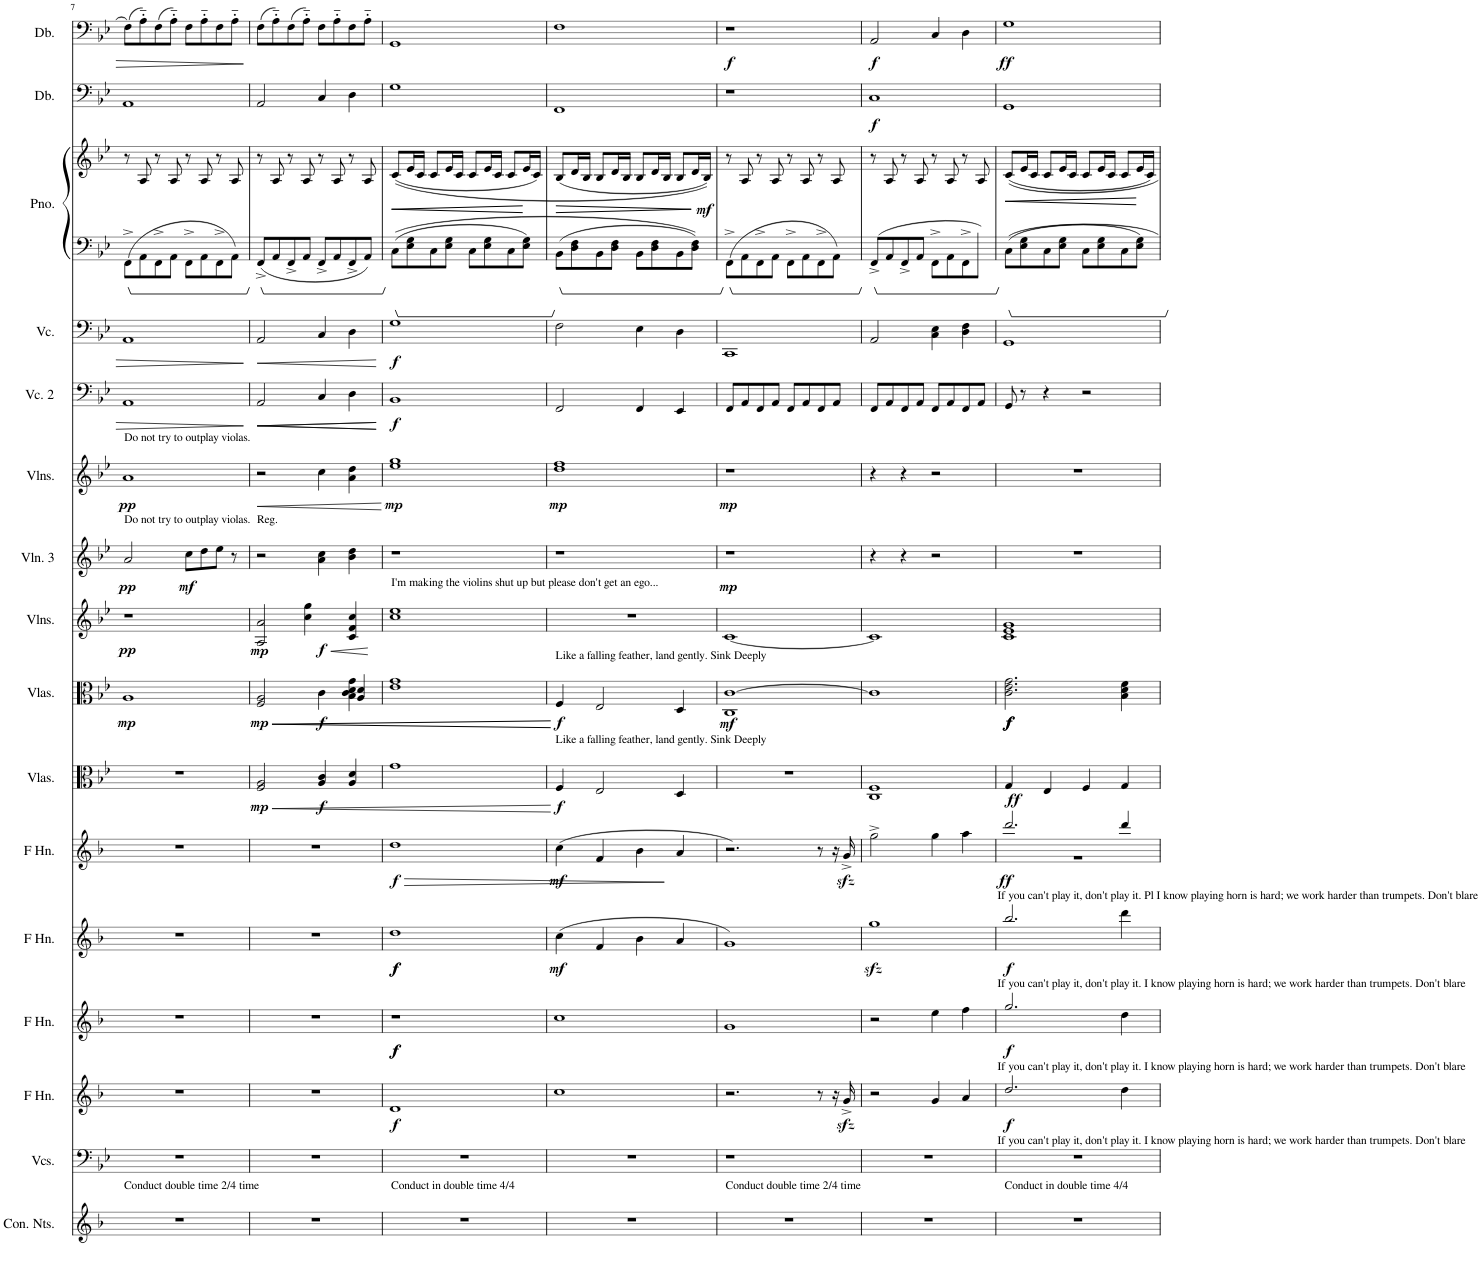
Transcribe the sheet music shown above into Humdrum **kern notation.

**kern	**kern	**kern	**dynam	**kern	**dynam	**kern	**dynam	**kern	**dynam	**kern	**dynam	**kern	**dynam	**kern	**dynam	**kern	**dynam	**kern	**dynam	**kern	**dynam	**kern	**dynam	**kern	**kern	**dynam	**kern	**dynam	**kern	**dynam
*part16	*part15	*part14	*part14	*part13	*part13	*part12	*part12	*part11	*part11	*part10	*part10	*part9	*part9	*part8	*part8	*part7	*part7	*part6	*part6	*part5	*part5	*part4	*part4	*part3	*part3	*part3	*part2	*part2	*part1	*part1
*staff17	*staff16	*staff15	*staff15	*staff14	*staff14	*staff13	*staff13	*staff12	*staff12	*staff11	*staff11	*staff10	*staff10	*staff9	*staff9	*staff8	*staff8	*staff7	*staff7	*staff6	*staff6	*staff5	*staff5	*staff4	*staff3	*staff3/4	*staff2	*staff2	*staff1	*staff1
*I"Conductor Notes	*I"Violoncellos	*I"Horn in F	*	*I"Horn in F	*	*I"Horn in F	*	*I"Horn in F	*	*I"Violas	*	*I"Violas	*	*I"Violins	*	*I"Violin 3	*	*I"Violins	*	*I"Violoncello 2	*	*I"Violoncello	*	*I"Piano	*	*	*I"Double Bass	*	*I"Double Bass	*
*I'Con. Nts.	*I'Vcs.	*	*	*	*	*	*	*	*	*I'Vlas.	*	*I'Vlas.	*	*I'Vlns.	*	*I'Vln. 3	*	*I'Vlns.	*	*I'Vc. 2	*	*I'Vc.	*	*I'Pno.	*	*	*I'Db.	*	*I'Db.	*
!!LO:PB:g=z
*clefG2	*clefF4	*clefG2	*	*clefG2	*	*clefG2	*	*clefG2	*	*clefC3	*	*clefC3	*	*clefG2	*	*clefG2	*	*clefG2	*	*clefF4	*	*clefF4	*	*clefF4	*clefG2	*	*clefF4	*	*clefF4	*
*Trd4c7	*	*Trd4c7	*	*Trd4c7	*	*Trd4c7	*	*Trd4c7	*	*	*	*	*	*	*	*	*	*	*	*	*	*	*	*	*	*	*Trd7c12	*	*Trd7c12	*
*k[b-]	*k[b-e-]	*k[b-]	*	*k[b-]	*	*k[b-]	*	*k[b-]	*	*k[b-e-]	*	*k[b-e-]	*	*k[b-e-]	*	*k[b-e-]	*	*k[b-e-]	*	*k[b-e-]	*	*k[b-e-]	*	*k[b-e-]	*k[b-e-]	*	*k[b-e-]	*	*k[b-e-]	*
*M4/4	*M4/4	*M4/4	*	*M4/4	*	*M4/4	*	*M4/4	*	*M4/4	*	*M4/4	*	*M4/4	*	*M4/4	*	*M4/4	*	*M4/4	*	*M4/4	*	*M4/4	*M4/4	*	*M4/4	*	*M4/4	*
=7	=7	=7	=7	=7	=7	=7	=7	=7	=7	=7	=7	=7	=7	=7	=7	=7	=7	=7	=7	=7	=7	=7	=7	=7	=7	=7	=7	=7	=7	=7
!	!	!	!	!	!	!	!	!	!	!	!	!	!	!	!	!	!	!LO:TX:a:t=Do not try to outplay violas.	!	!	!	!	!	!	!	!	!	!	!	!
!	!	!	!	!	!	!	!	!	!	!	!	!	!	!	!	!LO:TX:a:t=Do not try to outplay violas.	!	!	!	!	!	!	!	!	!	!	!	!	!	!
!LO:TX:a:t=Conduct double time 2/4 time	!	!	!	!	!	!	!	!	!	!	!	!	!	!	!	!	!	!	!	!	!	!	!	!	!	!	!	!	!	!
!	!	!	!	!	!	!	!	!	!	!	!	!	!LO:DY:b	!	!LO:DY:b	!	!LO:DY:b	!	!LO:DY:b	!	!	!	!	!	!	!	!	!	!	!
1r	1r	1r	.	1r	.	1r	.	1r	.	1r	.	1A	mp	1r	pp	2a/	pp	1a	pp	1AA	.	1AA	.	8FF^\L	8r	.	1AA	.	(8F\L	.
.	.	.	.	.	.	.	.	.	.	.	.	.	.	.	.	.	.	.	.	.	.	.	.	8AA\	8A/	.	.	.	8A'~\)	.
.	.	.	.	.	.	.	.	.	.	.	.	.	.	.	.	.	.	.	.	.	.	.	.	8FF^\	8r	.	.	.	(8F\	.
.	.	.	.	.	.	.	.	.	.	.	.	.	.	.	.	.	.	.	.	.	.	.	.	8AA\J	8A/	.	.	.	8A'~\J)	.
!	!	!	!	!	!	!	!	!	!	!	!	!	!	!	!	!	!LO:DY:b	!	!	!	!	!	!	!	!	!	!	!	!	!
.	.	.	.	.	.	.	.	.	.	.	.	.	.	.	.	8cc\L	mf	.	.	.	.	.	.	8FF^\L	8r	.	.	.	8F\L	.
.	.	.	.	.	.	.	.	.	.	.	.	.	.	.	.	8dd\	.	.	.	.	.	.	.	8AA\	8A/	.	.	.	8A'~\	.
.	.	.	.	.	.	.	.	.	.	.	.	.	.	.	.	8ee-\J	.	.	.	.	.	.	.	8FF^\	8r	.	.	.	8F\	.
.	.	.	.	.	.	.	.	.	.	.	.	.	.	.	.	8r	.	.	.	.	.	.	.	8AA\J	8A/	.	.	.	8A'~\J	.
=8	=8	=8	=8	=8	=8	=8	=8	=8	=8	=8	=8	=8	=8	=8	=8	=8	=8	=8	=8	=8	=8	=8	=8	=8	=8	=8	=8	=8	=8	=8
!	!	!	!	!	!	!	!	!	!	!	!	!	!	!	!	!LO:TX:a:t=Reg.	!	!	!	!	!	!	!	!	!	!	!	!	!	!
!	!	!	!	!	!	!	!	!	!	!	!LO:HP:b	!	!LO:HP:b	!	!	!	!	!	!LO:HP:b	!	!LO:HP:b	!	!LO:HP:b	!	!	!	!	!	!	!
*	*	*	*	*	*	*	*	*	*	*	*	*^	*	*	*	*	*	*	*	*	*	*	*	*	*	*	*	*	*	*
!	!	!	!	!	!	!	!	!	!	!	!LO:DY:n=1:b	!	!	!LO:DY:n=1:b	!	!LO:DY:b	!	!	!	!	!	!	!	!	!	!	!	!	!	!	!
1r	1r	1r	.	1r	.	1r	.	1r	.	2F/ 2A/	< mp	2F/ 2A/	2.ryy	< mp	2A/ 2a/	mp	2r	.	2r	<	2AA/	<	2AA/	<	8FF^/L	8r	.	2AA/	.	(8F\L	.
.	.	.	.	.	.	.	.	.	.	.	.	.	.	.	.	.	.	.	.	.	.	.	.	.	8AA/	8A/	.	.	.	8A'~\)	.
.	.	.	.	.	.	.	.	.	.	.	.	.	.	.	.	.	.	.	.	.	.	.	.	.	8FF^/	8r	.	.	.	(8F\	.
.	.	.	.	.	.	.	.	.	.	.	.	.	.	.	.	.	.	.	.	.	.	.	.	.	8AA/J	8A/	.	.	.	8A'~\J)	.
!	!	!	!	!	!	!	!	!	!	!	!LO:DY:n=2:b	!	!	!LO:DY:n=2:b	!	!LO:HP:b	!	!	!	!	!	!LO:HP:b	!	!	!	!	!	!	!	!	!
!	!	!	!	!	!	!	!	!	!	!	!	!	!	!	!	!LO:DY:n=1:b	!	!	!	!	!	!	!	!	!	!	!	!	!	!	!
.	.	.	.	.	.	.	.	.	.	4A/ 4c/	f	4c\	.	f	4cc\ 4gg\	< f	4a\ 4cc\	.	4cc\	.	4C/	<	4C/	.	8FF^/L	8r	.	4C/	.	8F\L	.
.	.	.	.	.	.	.	.	.	.	.	.	.	.	.	.	.	.	.	.	.	.	.	.	.	8AA/	8A/	.	.	.	8A'~\	.
.	.	.	.	.	.	.	.	.	.	4A/ 4d/	.	4A/ 4d/	4B-\ 4c\ 4d\ 4g\	.	4c/ 4f/ 4cc/	.	4b-\ 4dd\	.	4a\ 4dd\	.	4D\	.	4D\	.	8FF^/	8r	.	4D\	.	8F\	.
.	.	.	.	.	.	.	.	.	.	.	.	.	.	.	.	.	.	.	.	.	.	.	.	.	8AA/J	8A/	.	.	.	8A'~\J	.
*	*	*	*	*	*	*	*	*	*	*	*	*v	*v	*	*	*	*	*	*	*	*	*	*	*	*	*	*	*	*	*	*
.	.	.	.	.	.	.	.	.	.	.	.	.	.	.	.	.	.	.	[	.	[ [	.	[	.	.	.	.	.	.	.
=9	=9	=9	=9	=9	=9	=9	=9	=9	=9	=9	=9	=9	=9	=9	=9	=9	=9	=9	=9	=9	=9	=9	=9	=9	=9	=9	=9	=9	=9	=9
!	!	!	!	!	!	!	!	!	!	!	!	!	!	!LO:TX:a:t=I'm making the violins shut up but please don't get an ego...	!	!	!	!	!	!	!	!	!	!	!	!	!	!	!	!
!LO:TX:a:t=Conduct in double time 4/4	!	!	!	!	!	!	!	!	!	!	!	!	!	!	!	!	!	!	!	!	!	!	!	!	!	!	!	!	!	!
!	!	!	!LO:DY:b	!	!LO:DY:b	!	!	!	!LO:HP:b	!	!	!	!	!	!	!	!	!	!	!	!	!	!	!	!	!LO:HP:b	!	!	!	!
!	!	!	!	!	!LO:DY:n=1:b	!	!LO:DY:b	!	!	!	!	!	!	!	!	!	!	!	!	!	!	!	!	!	!	!	!	!	!	!
!	!	!	!	!	!	!	!LO:DY:n=1:b	!	!LO:DY:n=1:b	!	!	!	!	!	!	!	!	!	!LO:DY:b	!	!LO:DY:b	!	!LO:DY:b	!	!	!	!	!	!	!
1r	1r	1d	f	1r	f f	1dd	f f	1dd	> f	1g	.	1e- 1g	.	1cc 1ee-	.	1r	.	1ee- 1gg	mp	1BB-	f	1G	f	8C\L	((8c/L	<	1G	.	1GG	.
.	.	.	.	.	.	.	.	.	.	.	.	.	.	.	.	.	.	.	.	.	.	.	.	8E-\ 8G\	16e-/L	.	.	.	.	.
.	.	.	.	.	.	.	.	.	.	.	.	.	.	.	.	.	.	.	.	.	.	.	.	.	16c/JJ	.	.	.	.	.
.	.	.	.	.	.	.	.	.	.	.	.	.	.	.	.	.	.	.	.	.	.	.	.	8C\	8c/L	.	.	.	.	.
.	.	.	.	.	.	.	.	.	.	.	.	.	.	.	.	.	.	.	.	.	.	.	.	8E-\ 8G\J	16e-/L	.	.	.	.	.
.	.	.	.	.	.	.	.	.	.	.	.	.	.	.	.	.	.	.	.	.	.	.	.	.	16c/JJ	.	.	.	.	.
.	.	.	.	.	.	.	.	.	.	.	.	.	.	.	.	.	.	.	.	.	.	.	.	8C\L	8c/L	.	.	.	.	.
.	.	.	.	.	.	.	.	.	.	.	.	.	.	.	.	.	.	.	.	.	.	.	.	8E-\ 8G\	16e-/L	.	.	.	.	.
.	.	.	.	.	.	.	.	.	.	.	.	.	.	.	.	.	.	.	.	.	.	.	.	.	16c/JJ	.	.	.	.	.
.	.	.	.	.	.	.	.	.	.	.	.	.	.	.	.	.	.	.	.	.	.	.	.	8C\	8c/L	.	.	.	.	.
.	.	.	.	.	.	.	.	.	.	.	.	.	.	.	.	.	.	.	.	.	.	.	.	8E-\ 8G\J	16e-/L	.	.	.	.	.
.	.	.	.	.	.	.	.	.	.	.	.	.	.	.	.	.	.	.	.	.	.	.	.	.	16c/JJ)	.	.	.	.	.
.	.	.	.	.	.	.	.	.	.	.	[	.	[	.	[	.	.	.	.	.	.	.	.	.	.	[	.	.	.	.
=10	=10	=10	=10	=10	=10	=10	=10	=10	=10	=10	=10	=10	=10	=10	=10	=10	=10	=10	=10	=10	=10	=10	=10	=10	=10	=10	=10	=10	=10	=10
!	!	!	!	!	!	!	!	!	!	!	!	!LO:TX:a:t=Like a falling feather, land gently. Sink Deeply	!	!	!	!	!	!	!	!	!	!	!	!	!	!	!	!	!	!
!	!	!	!	!	!	!	!	!	!	!LO:TX:a:t=Like a falling feather, land gently. Sink Deeply	!	!	!	!	!	!	!	!	!	!	!	!	!	!	!	!	!	!	!	!
!	!	!	!	!	!	!	!LO:DY:b	!	!LO:DY:b	!	!LO:DY:b	!	!LO:DY:b	!	!	!	!	!	!LO:DY:b	!	!	!	!	!	!	!LO:HP:b	!	!	!	!
1r	1r	1cc	.	1cc	.	(4cc\	mf	(4cc\	mf	4F/	f	4F/	f	1r	.	1r	.	1dd 1ff	mp	2FF/	.	2F\	.	8BB-\L	(8B-/L	>	1FF	.	1F	.
.	.	.	.	.	.	.	.	.	.	.	.	.	.	.	.	.	.	.	.	.	.	.	.	8D\ 8F\	16d/L	.	.	.	.	.
.	.	.	.	.	.	.	.	.	.	.	.	.	.	.	.	.	.	.	.	.	.	.	.	.	16B-/JJ	.	.	.	.	.
.	.	.	.	.	.	4f/	.	4f/	.	2E-/	.	2E-/	.	.	.	.	.	.	.	.	.	.	.	8BB-\	8B-/L	.	.	.	.	.
.	.	.	.	.	.	.	.	.	.	.	.	.	.	.	.	.	.	.	.	.	.	.	.	8D\ 8F\J	16d/L	.	.	.	.	.
.	.	.	.	.	.	.	.	.	.	.	.	.	.	.	.	.	.	.	.	.	.	.	.	.	16B-/JJ	.	.	.	.	.
.	.	.	.	.	.	4b-\	.	4b-\	.	.	.	.	.	.	.	.	.	.	.	4FF/	.	4E-\	.	8BB-\L	8B-/L	.	.	.	.	.
.	.	.	.	.	.	.	.	.	.	.	.	.	.	.	.	.	.	.	.	.	.	.	.	8D\ 8F\	16d/L	.	.	.	.	.
.	.	.	.	.	.	.	.	.	.	.	.	.	.	.	.	.	.	.	.	.	.	.	.	.	16B-/JJ	.	.	.	.	.
.	.	.	.	.	.	4a/	.	4a/	.	4D/	.	4D/	.	.	.	.	.	.	.	4EE-/	.	4D\	.	8BB-\	8B-/L	.	.	.	.	.
.	.	.	.	.	.	.	.	.	.	.	.	.	.	.	.	.	.	.	.	.	.	.	.	8D\ 8F\J	16d/L	.	.	.	.	.
!	!	!	!	!	!	!	!	!	!	!	!	!	!	!	!	!	!	!	!	!	!	!	!	!	!	!LO:DY:b	!	!	!	!
.	.	.	.	.	.	.	.	.	.	.	.	.	.	.	.	.	.	.	.	.	.	.	.	.	16B-/JJ))	mf	.	.	.	.
.	.	.	.	.	.	.	.	.	.	.	.	.	.	.	.	.	.	.	.	.	.	.	.	.	.	]	.	.	.	.
=11	=11	=11	=11	=11	=11	=11	=11	=11	=11	=11	=11	=11	=11	=11	=11	=11	=11	=11	=11	=11	=11	=11	=11	=11	=11	=11	=11	=11	=11	=11
!LO:TX:a:t=Conduct double time 2/4 time	!	!	!	!	!	!	!	!	!	!	!	!	!	!	!	!	!	!	!	!	!	!	!	!	!	!	!	!	!	!
!	!	!	!	!	!	!	!	!	!	!	!	!	!LO:DY:b	!	!	!	!LO:DY:b	!	!LO:DY:b	!	!	!	!	!	!	!	!	!	!	!LO:DY:b
1r	1r	2.r	.	1g	.	1g)	.	2.r)	.	1r	.	1C [1c	mf	[1c	.	1r	mp	1r	mp	8FF/L	.	1CC	.	8FF^\L	8r	.	1r	.	1r	f
.	.	.	.	.	.	.	.	.	.	.	.	.	.	.	.	.	.	.	.	8AA/	.	.	.	8AA\	8A/	.	.	.	.	.
.	.	.	.	.	.	.	.	.	.	.	.	.	.	.	.	.	.	.	.	8FF/	.	.	.	8FF^\	8r	.	.	.	.	.
.	.	.	.	.	.	.	.	.	.	.	.	.	.	.	.	.	.	.	.	8AA/J	.	.	.	8AA\J	8A/	.	.	.	.	.
.	.	.	.	.	.	.	.	.	.	.	.	.	.	.	.	.	.	.	.	8FF/L	.	.	.	8FF^\L	8r	.	.	.	.	.
.	.	.	.	.	.	.	.	.	.	.	.	.	.	.	.	.	.	.	.	8AA/	.	.	.	8AA\	8A/	.	.	.	.	.
.	.	8r	.	.	.	.	.	8r	]	.	.	.	.	.	.	.	.	.	.	8FF/	.	.	.	8FF^\	8r	.	.	.	.	.
.	.	16r	.	.	.	.	.	16r	.	.	.	.	.	.	.	.	.	.	.	8AA/J	.	.	.	8AA\J	8A/	.	.	.	.	.
.	.	16gzz<^/	.	.	.	.	.	16gzz<^/	.	.	.	.	.	.	.	.	.	.	.	.	.	.	.	.	.	.	.	.	.	.
=12	=12	=12	=12	=12	=12	=12	=12	=12	=12	=12	=12	=12	=12	=12	=12	=12	=12	=12	=12	=12	=12	=12	=12	=12	=12	=12	=12	=12	=12	=12
!	!	!	!	!	!	!	!	!	!	!	!LO:DY:b	!	!	!	!	!	!	!	!	!	!	!	!	!	!	!	!	!LO:DY:b	!	!LO:DY:b
1r	1r	2r	.	2r	.	1ggzz<	.	2gg^\	.	1C 1F	ff	1c]	.	1c]	.	4r	.	4r	.	8FF/L	.	2AA/	.	8FF^/L	8r	.	1C	f	2AA/	f
.	.	.	.	.	.	.	.	.	.	.	.	.	.	.	.	.	.	.	.	8AA/	.	.	.	8AA/	8A/	.	.	.	.	.
.	.	.	.	.	.	.	.	.	.	.	.	.	.	.	.	4r	.	4r	.	8FF/	.	.	.	8FF^/	8r	.	.	.	.	.
.	.	.	.	.	.	.	.	.	.	.	.	.	.	.	.	.	.	.	.	8AA/J	.	.	.	8AA/J	8A/	.	.	.	.	.
.	.	4g/	.	4ee\	.	.	.	4gg\	.	.	.	.	.	.	.	2r	.	2r	.	8FF/L	.	4C\ 4E-\	.	8FF^\L	8r	.	.	.	4C/	.
.	.	.	.	.	.	.	.	.	.	.	.	.	.	.	.	.	.	.	.	8AA/	.	.	.	8AA\	8A/	.	.	.	.	.
.	.	4a/	.	4ff\	.	.	.	4aa\	.	.	.	.	.	.	.	.	.	.	.	8FF/	.	4D\ 4F\	.	8FF^\	8r	.	.	.	4D\	.
.	.	.	.	.	.	.	.	.	.	.	.	.	.	.	.	.	.	.	.	8AA/J	.	.	.	8c\J	8A/	.	.	.	.	.
=13	=13	=13	=13	=13	=13	=13	=13	=13	=13	=13	=13	=13	=13	=13	=13	=13	=13	=13	=13	=13	=13	=13	=13	=13	=13	=13	=13	=13	=13	=13
*	*	*	*	*	*	*	*	*^	*	*	*	*	*	*	*	*	*	*	*	*	*	*	*	*	*	*	*	*	*	*
!	!	!	!	!	!	!	!	!LO:TX:b:t=If you can't play it, don't play it. Pl I know playing horn is hard; we work harder than trumpets. Don't blare	!	!	!	!	!	!	!	!	!	!	!	!	!	!	!	!	!	!	!	!	!	!	!
!	!	!	!	!	!	!LO:TX:b:t=If you can't play it, don't play it. I know playing horn is hard; we work harder than trumpets. Don't blare	!	!	!	!	!	!	!	!	!	!	!	!	!	!	!	!	!	!	!	!	!	!	!	!	!
!	!	!	!	!LO:TX:b:t=If you can't play it, don't play it. I know playing horn is hard; we work harder than trumpets. Don't blare	!	!	!	!	!	!	!	!	!	!	!	!	!	!	!	!	!	!	!	!	!	!	!	!	!	!	!
!	!	!LO:TX:b:t=If you can't play it, don't play it. I know playing horn is hard; we work harder than trumpets. Don't blare	!	!	!	!	!	!	!	!	!	!	!	!	!	!	!	!	!	!	!	!	!	!	!	!	!	!	!	!	!
!LO:TX:a:t=Conduct in double time 4/4	!	!	!	!	!	!	!	!	!	!	!	!	!	!	!	!	!	!	!	!	!	!	!	!	!	!	!	!	!	!	!
!	!	!	!LO:DY:b	!	!LO:DY:b	!	!LO:DY:b	!	!	!LO:DY:b	!	!	!	!LO:DY:b	!	!	!	!	!	!	!	!	!	!	!	!	!LO:HP:b	!	!	!	!
!	!	!	!	!	!	!	!	!	!	!	!	!	!	!LO:DY:n=1:b	!	!	!	!	!	!	!	!	!	!	!	!	!	!	!	!	!
!	!	!	!	!	!	!	!	!	!	!	!	!	!	!LO:DY:n=2:b	!	!	!	!	!	!	!	!	!	!	!	!	!	!	!	!	!LO:DY:b
1r	1r	2.dd/	f	2.gg/	f	2.bb-/	f	2.ddd/	1r	ff	4G/	.	2.c\ 2.e-\ 2.g\	f f f	1c 1e- 1g	.	1r	.	1r	.	8GG/	.	1GG	.	8C\L	(8c/L	<	1GG	.	1G	ff
.	.	.	.	.	.	.	.	.	.	.	.	.	.	.	.	.	.	.	.	.	8r	.	.	.	8E-\ 8G\	16e-/L	.	.	.	.	.
.	.	.	.	.	.	.	.	.	.	.	.	.	.	.	.	.	.	.	.	.	.	.	.	.	.	16c/JJ	.	.	.	.	.
.	.	.	.	.	.	.	.	.	.	.	4E-/	.	.	.	.	.	.	.	.	.	4r	.	.	.	8C\	8c/L	.	.	.	.	.
.	.	.	.	.	.	.	.	.	.	.	.	.	.	.	.	.	.	.	.	.	.	.	.	.	8E-\ 8G\J	16e-/L	.	.	.	.	.
.	.	.	.	.	.	.	.	.	.	.	.	.	.	.	.	.	.	.	.	.	.	.	.	.	.	16c/JJ	.	.	.	.	.
.	.	.	.	.	.	.	.	.	.	.	4F/	.	.	.	.	.	.	.	.	.	2r	.	.	.	8C\L	8c/L	.	.	.	.	.
.	.	.	.	.	.	.	.	.	.	.	.	.	.	.	.	.	.	.	.	.	.	.	.	.	8E-\ 8G\	16e-/L	.	.	.	.	.
.	.	.	.	.	.	.	.	.	.	.	.	.	.	.	.	.	.	.	.	.	.	.	.	.	.	16c/JJ	.	.	.	.	.
.	.	4dd\	.	4dd\	.	4ddd\	.	4ddd/	.	.	4G/	.	4B-\ 4d\ 4f\	.	.	.	.	.	.	.	.	.	.	.	8C\	8c/L	.	.	.	.	.
.	.	.	.	.	.	.	.	.	.	.	.	.	.	.	.	.	.	.	.	.	.	.	.	.	8E-\ 8G\J	16e-/L	.	.	.	.	.
.	.	.	.	.	.	.	.	.	.	.	.	.	.	.	.	.	.	.	.	.	.	.	.	.	.	16c/JJ)	.	.	.	.	.
*	*	*	*	*	*	*	*	*v	*v	*	*	*	*	*	*	*	*	*	*	*	*	*	*	*	*	*	*	*	*	*	*
.	.	.	.	.	.	.	.	.	.	.	.	.	.	.	.	.	.	.	.	.	.	.	.	.	.	[	.	.	.	.
=	=	=	=	=	=	=	=	=	=	=	=	=	=	=	=	=	=	=	=	=	=	=	=	=	=	=	=	=	=	=
*-	*-	*-	*-	*-	*-	*-	*-	*-	*-	*-	*-	*-	*-	*-	*-	*-	*-	*-	*-	*-	*-	*-	*-	*-	*-	*-	*-	*-	*-	*-
